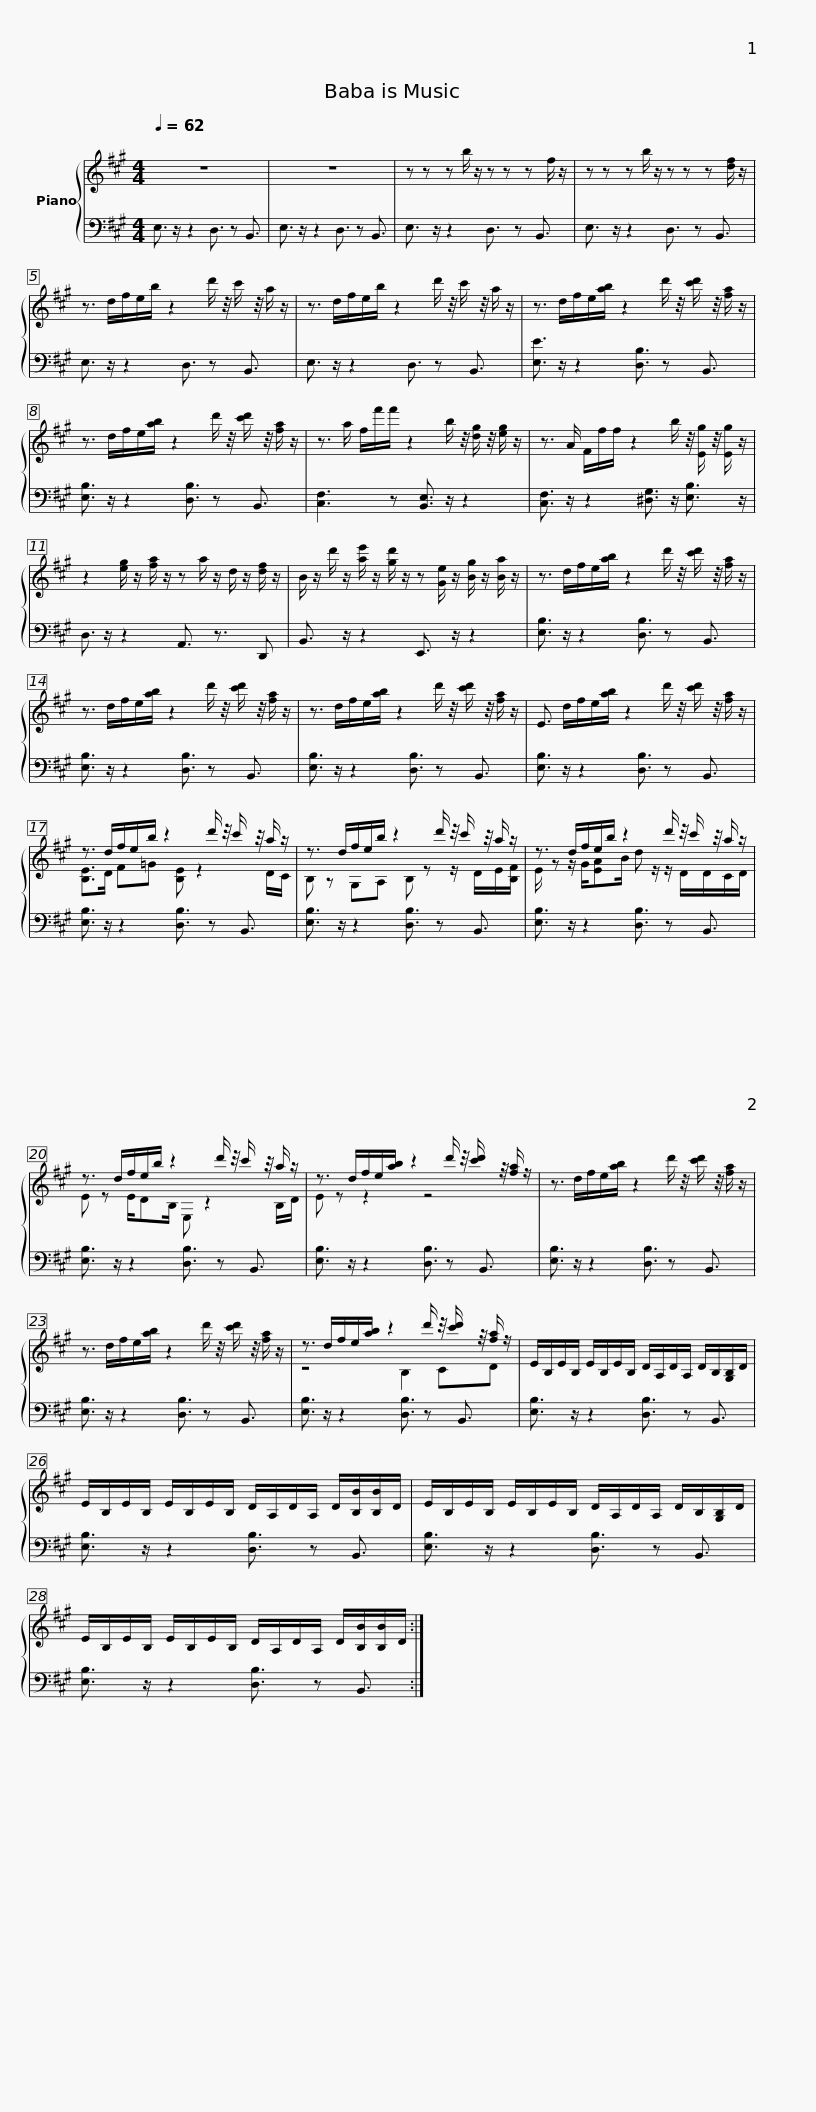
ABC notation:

X:1
%%score { ( 1 3 ) | 2 }
L:1/8
Q:1/4=62
M:4/4
I:linebreak $
K:A
V:1 treble
V:3 treble
V:2 bass
V:1
 z8 | z8 | z z z b/ z/ z z z f/ z/ | z z z b/ z/ z z z [df]/ z/ |$ z3/2 d/f/e/b/ z2 d'/ z/4 c'/ z/4 a/ z/ | %5
 z3/2 d/f/e/b/ z2 d'/ z/4 c'/ z/4 a/ z/ | z3/2 d/f/e/[ab]/ z2 d'/ z/4 [c'd']/ z/4 [fa]/ z/ |$ z3/2 d/f/e/[ab]/ z2 d'/ z/4 [c'd']/ z/4 [fa]/ z/ | z3/2 a/ f/f'/f'/ z2 b/ z/4 [dg]/ z/4 [eg]/ z/ | z3/2 A/ F/f/f/ z2 b/ z/4 [Eg]/ z/4 [Eg]/ z/ |$ %10
 z2 [eg]/ z/ [fa]/ z/ z a/ z/ d/ z/ [df]/ z/ | B/ z/ d'/ z/ [ae']/ z/ [gd']/ z/ z [Ge]/ z/ [Bg]/ z/ [Ba]/ z/ | z3/2 d/f/e/[ab]/ z2 d'/ z/4 [c'd']/ z/4 [fa]/ z/ |$ z3/2 d/f/e/[ab]/ z2 d'/ z/4 [c'd']/ z/4 [fa]/ z/ | z3/2 d/f/e/[ab]/ z2 d'/ z/4 [c'd']/ z/4 [fa]/ z/ | %15
 E3/2 d/f/e/[ab]/ z2 d'/ z/4 [c'd']/ z/4 [fa]/ z/ |$ z3/2 d/f/e/b/ z2 d'/ z/4 c'/ z/4 a/ z/ | z3/2 d/f/e/b/ z2 d'/ z/4 c'/ z/4 a/ z/ |$ z3/2 d/f/e/b/ z2 d'/ z/4 c'/ z/4 a/ z/ | z3/2 d/f/e/b/ z2 d'/ z/4 c'/ z/4 a/ z/ |$ %20
 z3/2 d/f/e/[ab]/ z2 d'/ z/4 [c'd']/ z/4 [fa]/ z/ | z3/2 d/f/e/[ab]/ z2 d'/ z/4 [c'd']/ z/4 [fa]/ z/ |$ z3/2 d/f/e/[ab]/ z2 d'/ z/4 [c'd']/ z/4 [fa]/ z/ | z3/2 d/f/e/[ab]/ z2 d'/ z/4 [c'd']/ z/4 [fa]/ z/ |$ E/B,/E/B,/ E/B,/E/B,/ D/A,/D/A,/ D/B,/[G,B,]/D/ | %25
 E/B,/E/B,/ E/B,/E/B,/ D/A,/D/A,/ D/[B,B]/[B,B]/D/ |$ E/B,/E/B,/ E/B,/E/B,/ D/A,/D/A,/ D/B,/[G,B,]/D/ | E/B,/E/B,/ E/B,/E/B,/ D/A,/D/A,/ D/[B,B]/[B,B]/D/ :| %28
V:2
 E,3/2 z/ z2 D,3/2 z B,,3/2 | E,3/2 z/ z2 D,3/2 z B,,3/2 | E,3/2 z/ z2 D,3/2 z B,,3/2 | E,3/2 z/ z2 D,3/2 z B,,3/2 |$ E,3/2 z/ z2 D,3/2 z B,,3/2 | %5
 E,3/2 z/ z2 D,3/2 z B,,3/2 | [E,E]3/2 z/ z2 [D,B,]3/2 z B,,3/2 |$ [E,B,]3/2 z/ z2 [D,B,]3/2 z B,,3/2 | [C,F,]3 z [B,,E,]3/2 z/ z2 | [C,F,]3/2 z/ z2 [^D,G,]3/2 z/ [E,B,]3/2 z/ |$ %10
 D,3/2 z/ z2 A,,3/2 z3/2 D,, | B,,3/2 z/ z2 E,,3/2 z/ z2 | [E,B,]3/2 z/ z2 [D,B,]3/2 z B,,3/2 |$ [E,B,]3/2 z/ z2 [D,B,]3/2 z B,,3/2 | [E,B,]3/2 z/ z2 [D,B,]3/2 z B,,3/2 | %15
 [E,B,]3/2 z/ z2 [D,B,]3/2 z B,,3/2 |$ [E,B,]3/2 z/ z2 [D,B,]3/2 z B,,3/2 | [E,B,]3/2 z/ z2 [D,B,]3/2 z B,,3/2 |$ [E,B,]3/2 z/ z2 [D,B,]3/2 z B,,3/2 | [E,B,]3/2 z/ z2 [D,B,]3/2 z B,,3/2 |$ %20
 [E,B,]3/2 z/ z2 [D,B,]3/2 z B,,3/2 | [E,B,]3/2 z/ z2 [D,B,]3/2 z B,,3/2 |$ [E,B,]3/2 z/ z2 [D,B,]3/2 z B,,3/2 | [E,B,]3/2 z/ z2 [D,B,]3/2 z B,,3/2 |$ [E,B,]3/2 z/ z2 [D,B,]3/2 z B,,3/2 | %25
 [E,B,]3/2 z/ z2 [D,B,]3/2 z B,,3/2 |$ [E,B,]3/2 z/ z2 [D,B,]3/2 z B,,3/2 | [E,B,]3/2 z/ z2 [D,B,]3/2 z B,,3/2 :| %28
V:3
 x8 | x8 | x8 | x8 |$ x8 | %5
 x8 | x8 |$ x8 | x8 | x8 |$ %10
 x8 | x8 | x8 |$ x8 | x8 | %15
 x8 |$ [B,E]>D F=G [B,E] z2 D/C/ | B, z G,A, B, z z/ D/E/[B,F]/ |$ E/ z z/ G/[EA]B/ d z/ z/ D/D/C/D/ | E z E/DB,/ E, z2 B,/D/ |$ %20
 E z z2 z4 | x8 |$ x8 | z4 B,2 CD |$ x8 | %25
 x8 |$ x8 | x8 :| %28
